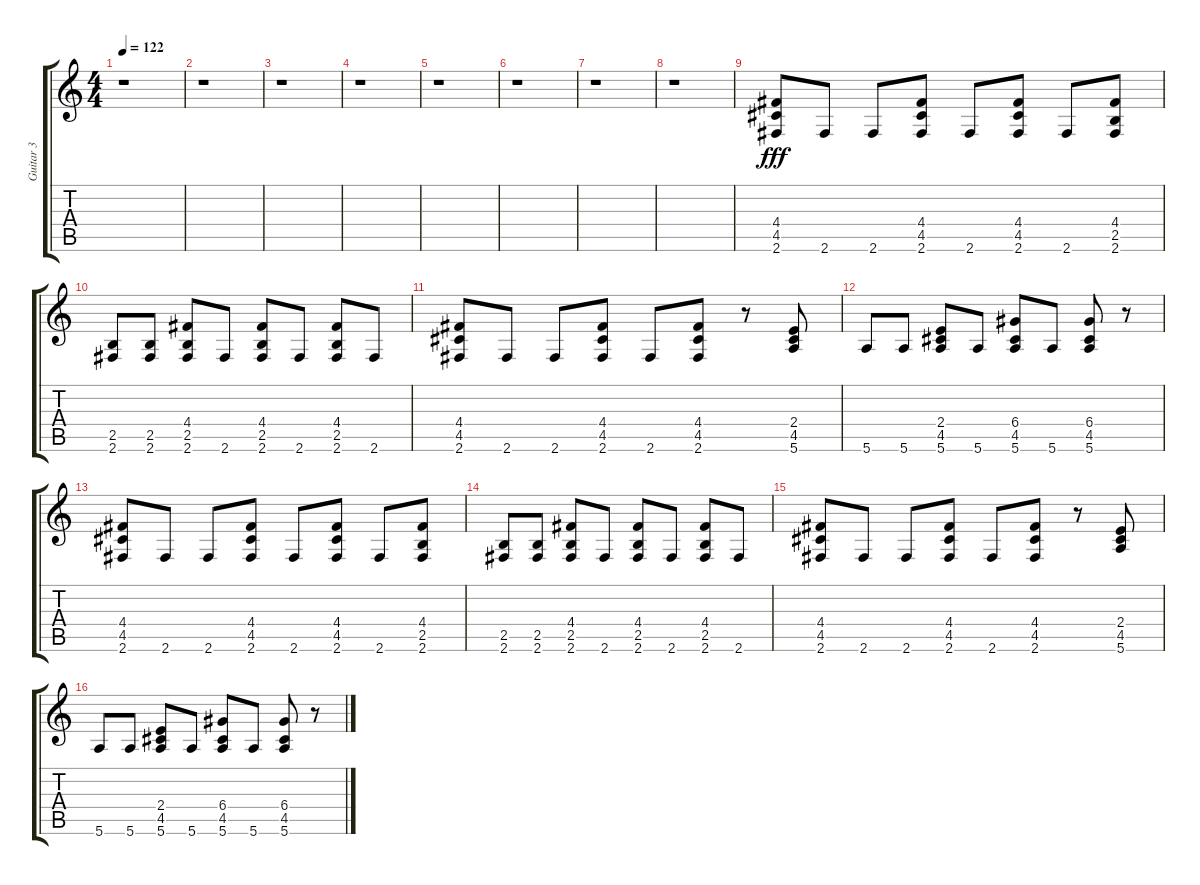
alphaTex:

\track ("Guitar 3" "Guitar 3") {instrument overdrivenguitar}
\staff {score tabs}
\tuning (E4 B3 G3 D3 A2 E2) {hide}
\ts (4 4)
\tempo 122
\clef g2
\ks c
r.1{dy fff instrument overdrivenguitar} |
r.1 |
r.1 |
r.1 |
r.1 |
r.1 |
r.1 |
r.1 |
(4.4 4.5 2.6).8 2.6.8 2.6.8 (4.4 4.5 2.6).8 2.6.8 (4.4 4.5 2.6).8 2.6.8 (4.4 2.5 2.6).8 |
(2.5 2.6).8 (2.5 2.6).8 (4.4 2.5 2.6).8 2.6.8 (4.4 2.5 2.6).8 2.6.8 (4.4 2.5 2.6).8 2.6.8 |
(4.4 4.5 2.6).8 2.6.8 2.6.8 (4.4 4.5 2.6).8 2.6.8 (4.4 4.5 2.6).8 r.8 (2.4 4.5 5.6).8 |
5.6.8 5.6.8 (2.4 4.5 5.6).8 5.6.8 (6.4 4.5 5.6).8 5.6.8 (6.4 4.5 5.6).8 r.8 |
(4.4 4.5 2.6).8 2.6.8 2.6.8 (4.4 4.5 2.6).8 2.6.8 (4.4 4.5 2.6).8 2.6.8 (4.4 2.5 2.6).8 |
(2.5 2.6).8 (2.5 2.6).8 (4.4 2.5 2.6).8 2.6.8 (4.4 2.5 2.6).8 2.6.8 (4.4 2.5 2.6).8 2.6.8 |
(4.4 4.5 2.6).8 2.6.8 2.6.8 (4.4 4.5 2.6).8 2.6.8 (4.4 4.5 2.6).8 r.8 (2.4 4.5 5.6).8 |
5.6.8 5.6.8 (2.4 4.5 5.6).8 5.6.8 (6.4 4.5 5.6).8 5.6.8 (6.4 4.5 5.6).8 r.8
